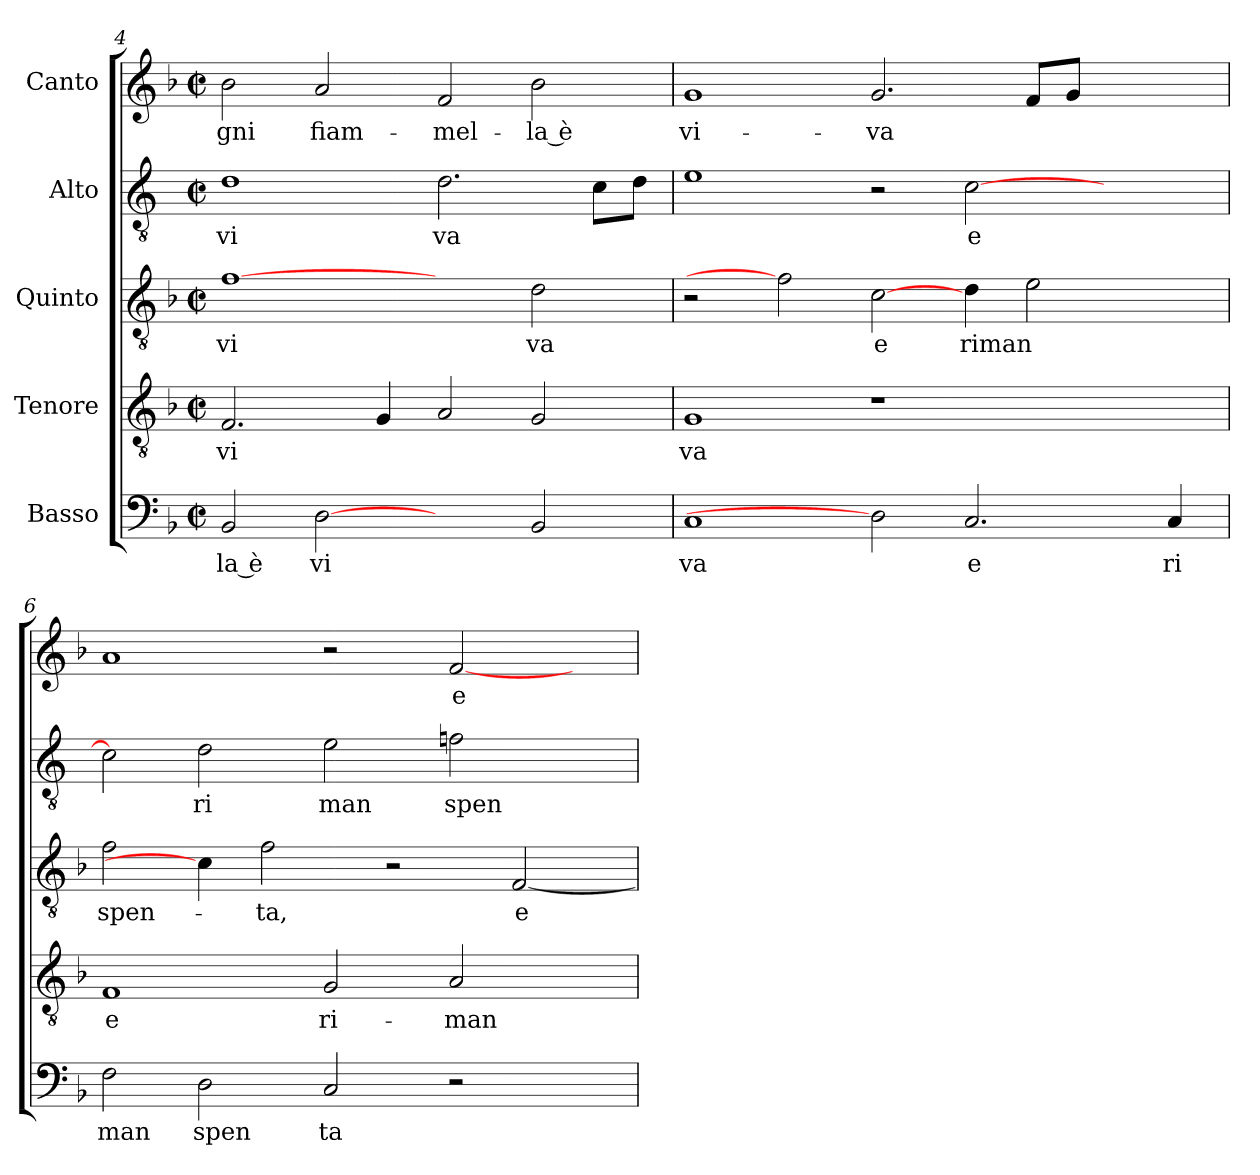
**kern	**text	**kern	**text	**kern	**text	**kern	**text	**kern	**text
*part5	*part5	*part4	*part4	*part3	*part3	*part2	*part2	*part1	*part1
*staff5	*staff5	*staff4	*staff4	*staff3	*staff3	*staff2	*staff2	*staff1	*staff1
*I"Basso	*	*I"Tenore	*	*I"Quinto	*	*I"Alto	*	*I"Canto	*
*clefF4	*	*clefGv2	*	*clefGv2	*	*clefGv2	*	*clefG2	*
*	*	*	*	*	*	*ITrd-3c-5	*	*	*
*k[b-]	*	*k[b-]	*	*k[b-]	*	*	*	*k[b-]	*
*F:	*	*F:	*	*F:	*	*	*	*F:	*
*M2/2	*	*M2/2	*	*M2/2	*	*M2/2	*	*M2/2	*
*met(c|)	*	*met(c|)	*	*met(c|)	*	*met(c|)	*	*met(c|)	*
=4	=4	=4	=4	=4	=4	=4	=4	=4	=4
!	!LO:LY:b:rj	!	!LO:LY:b:cj	!	!LO:LY:b:cj	!	!LO:LY:b:cj	!	!LO:LY:b:cj
2BB-/	la è	2.F/	vi	[1f	vi	1g	vi	2b-\	-gni
!	!LO:LY:b:cj	!	!	!	!	!	!	!	!LO:LY:b:cj
[2D	vi	.	.	.	.	.	.	2a/	fiam-
.	.	4G/	.	.	.	.	.	.	.
!	!	!	!	!	!	!	!LO:LY:b:cj	!	!LO:LY:b:cj
2ryy	.	2A/	.	2ryy	.	2.g\	va	2f/	-mel-
!	!	!	!	!	!LO:LY:b:cj	!	!	!	!LO:LY:b:rj
2BB-/	.	2G/	.	2d\	va	.	.	(<2b-\	-la è
.	.	.	.	.	.	8f\L)	.	.	.
.	.	.	.	.	.	8g\J	.	.	.
=5	=5	=5	=5	=5	=5	=5	=5	=5	=5
!	!LO:LY:b:cj	!	!LO:LY:b:cj	!	!	!	!	!	!LO:LY:b:cj
1C	va	1G	va	2r	.	1a	.	1g	vi-
.	.	.	.	2f]	.	.	.	.	.
!	!	!	!	!	!LO:LY:b:cj	!	!	!	!LO:LY:b:cj
2D]	.	1r	.	[2c\	e	2r	.	2.g/	-va
!	!LO:LY:b:cj	!	!	!	!LO:LY:b	!	!LO:LY:b:cj	!	!
2.C/	e	.	.	4d\	riman	[<2f\	e	.	.
.	.	.	.	2e\	.	.	.	8f/L	.
.	.	.	.	.	.	.	.	8g/J	.
.	.	2ryy	.	.	.	2ryy	.	2ryy	.
!	!LO:LY:b:cj	!	!	!	!	!	!	!	!
4C/	ri	.	.	4ryy	.	.	.	.	.
!!LO:LB:g=z
=6	=6	=6	=6	=6	=6	=6	=6	=6	=6
!	!LO:LY:b:cj	!	!LO:LY:b:cj	!	!LO:LY:b:cj	!	!	!	!
2F\	man	1F	e	2f\	spen-	2f\]	.	1a	.
!	!LO:LY:b:cj	!	!	!	!	!	!LO:LY:b:cj	!	!
2D\	spen	.	.	4c\]	.	2g\	ri	.	.
!	!	!	!	!	!LO:LY:b:cj	!	!	!	!
.	.	.	.	2f\	-ta,	.	.	.	.
!	!LO:LY:b:cj	!	!LO:LY:b:cj	!	!	!	!LO:LY:b:cj	!	!
2C/	ta	2G/	ri-	.	.	2a\	man	2r	.
.	.	.	.	2r	.	.	.	.	.
!	!	!	!LO:LY:b:cj	!	!	!	!LO:LY:b:cj	!	!LO:LY:b:cj
2r	.	2A/	-man	.	.	2b-\	spen	[<2f/	e
!	!	!	!	!	!LO:LY:b:cj	!	!	!	!
.	.	.	.	[<2F/	e	.	.	.	.
4ryy	.	4ryy	.	.	.	4ryy	.	4ryy	.
=	=	=	=	=	=	=	=	=	=
*-	*-	*-	*-	*-	*-	*-	*-	*-	*-
